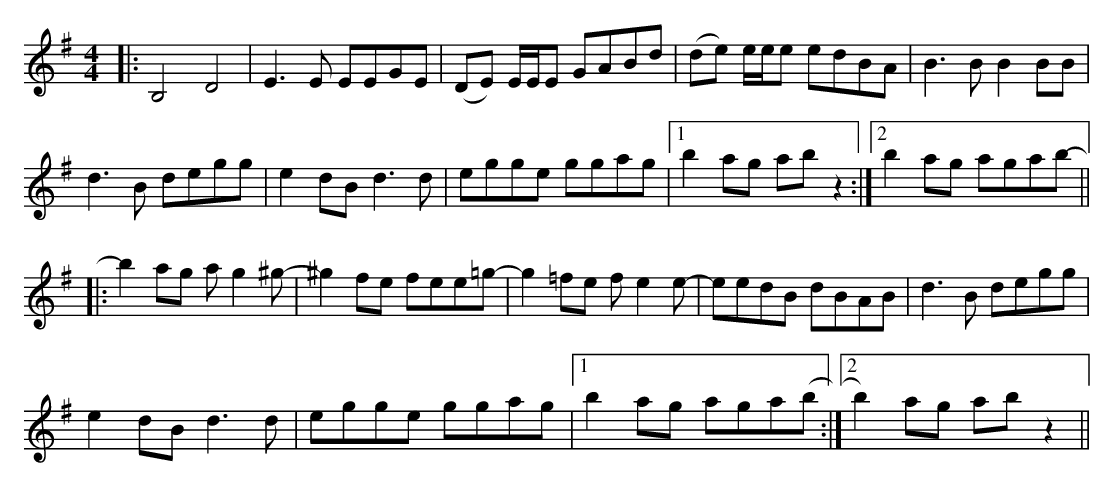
X:1
M:4/4
K:G
|: B,4 D4| E3 E EEGE|(DE) E/E/E GABd|(de) e/e/e edBA| B3 B B2 BB|
 d3 B degg|e2 dB d3 d| egge ggag|1 b2 ag ab z2:|2 b2 ag agab-||
|: b2 ag a g2 ^g-|^g2 fe fee=g-|g2 =fe f e2 e-|eedB dBAB| d3 B degg|
e2 dB d3 d| egge ggag|1 b2 ag aga(b:|2 b2) ag ab z2||
